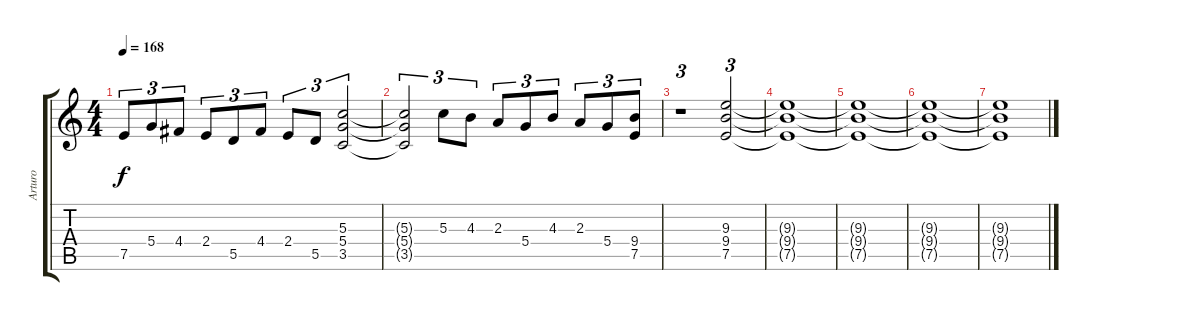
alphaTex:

\track ("Arturo" "Arturo") {instrument distortionguitar}
\staff {score tabs}
\tuning (E4 B3 G3 D3 A2 E2) {hide}
\ts (4 4)
\tempo 168
\clef g2
\ks c
7.5.8{tu (3 2) dy f} 5.4.8{tu (3 2)} 4.4.8{tu (3 2)} 2.4.8{tu (3 2)} 5.5.8{tu (3 2)} 4.4.8{tu (3 2)} 2.4.8{tu (3 2)} 5.5.8{tu (3 2)} (5.3 5.4 3.5).2{tu (3 2)} |
(5.3{t} 5.4{t} 3.5{t}).2{tu (3 2)} 5.3.8{tu (3 2)} 4.3.8{tu (3 2)} 2.3.8{tu (3 2)} 5.4.8{tu (3 2)} 4.3.8{tu (3 2)} 2.3.8{tu (3 2)} 5.4.8{tu (3 2)} (9.4 7.5).8{tu (3 2)} |
r.1{tu (3 2)} (9.3 9.4 7.5).2{tu (3 2)} |
(9.3{t} 9.4{t} 7.5{t}).1 |
(9.3{t} 9.4{t} 7.5{t}).1 |
(9.3{t} 9.4{t} 7.5{t}).1 |
(9.3{t} 9.4{t} 7.5{t}).1
